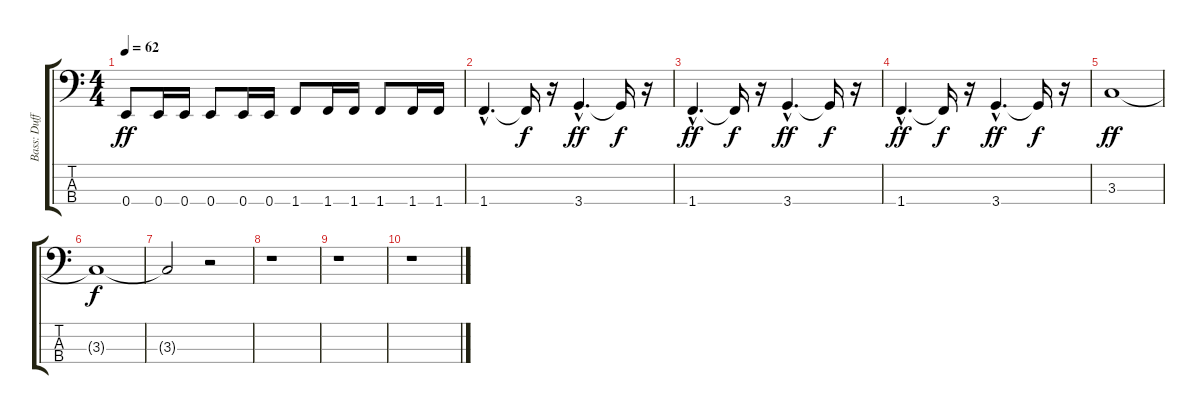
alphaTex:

\track ("Bass: Duff Mckagan" "Bass: Duff") {instrument electricbasspick}
\staff {score tabs}
\tuning (G2 D2 A1 E1) {hide}
\ts (4 4)
\tempo 62
\clef f4
\ks c
0.4.8{dy ff} 0.4.16 0.4.16 0.4.8 0.4.16 0.4.16 1.4.8 1.4.16 1.4.16 1.4.8 1.4.16 1.4.16 |
1.4{hac}.4{d} 1.4{t}.16{dy f} r.16 3.4{hac}.4{d dy ff} 3.4{t}.16{dy f} r.16 |
1.4{hac}.4{d dy ff} 1.4{t}.16{dy f} r.16 3.4{hac}.4{d dy ff} 3.4{t}.16{dy f} r.16 |
1.4{hac}.4{d dy ff} 1.4{t}.16{dy f} r.16 3.4{hac}.4{d dy ff} 3.4{t}.16{dy f} r.16 |
3.3.1{dy ff} |
3.3{t}.1{dy f} |
3.3{t}.2 r.2 |
r.1 |
r.1 |
r.1
